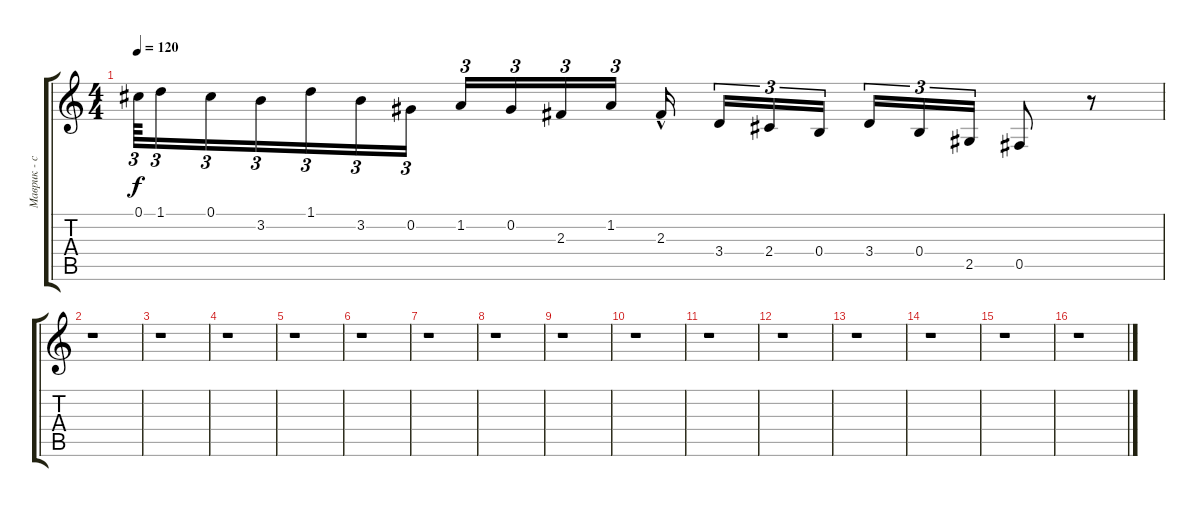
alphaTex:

\track ("Маврик - соло" "Маврик - с") {instrument distortionguitar}
\staff {score tabs}
\tuning (Db4 Ab3 E3 B2 Gb2 Db2) {hide}
\ts (4 4)
\tempo 120
\clef g2
\ks c
0.1{t}.64{tu (3 2) dy f} 1.1.16{tu (3 2)} 0.1.16{tu (3 2)} 3.2.16{tu (3 2)} 1.1.16{tu (3 2)} 3.2.16{tu (3 2)} 0.2.16{tu (3 2)} 1.2.16{tu (3 2)} 0.2.16{tu (3 2)} 2.3.16{tu (3 2)} 1.2.16{tu (3 2)} 2.3{hac}.16 3.4.16{tu (3 2)} 2.4.16{tu (3 2)} 0.4.16{tu (3 2)} 3.4.16{tu (3 2)} 0.4.16{tu (3 2)} 2.5.16{tu (3 2)} 0.5.8 r.8 |
r.1 |
r.1 |
r.1 |
r.1 |
r.1 |
r.1 |
r.1 |
r.1 |
r.1 |
r.1 |
r.1 |
r.1 |
r.1 |
r.1 |
r.1
